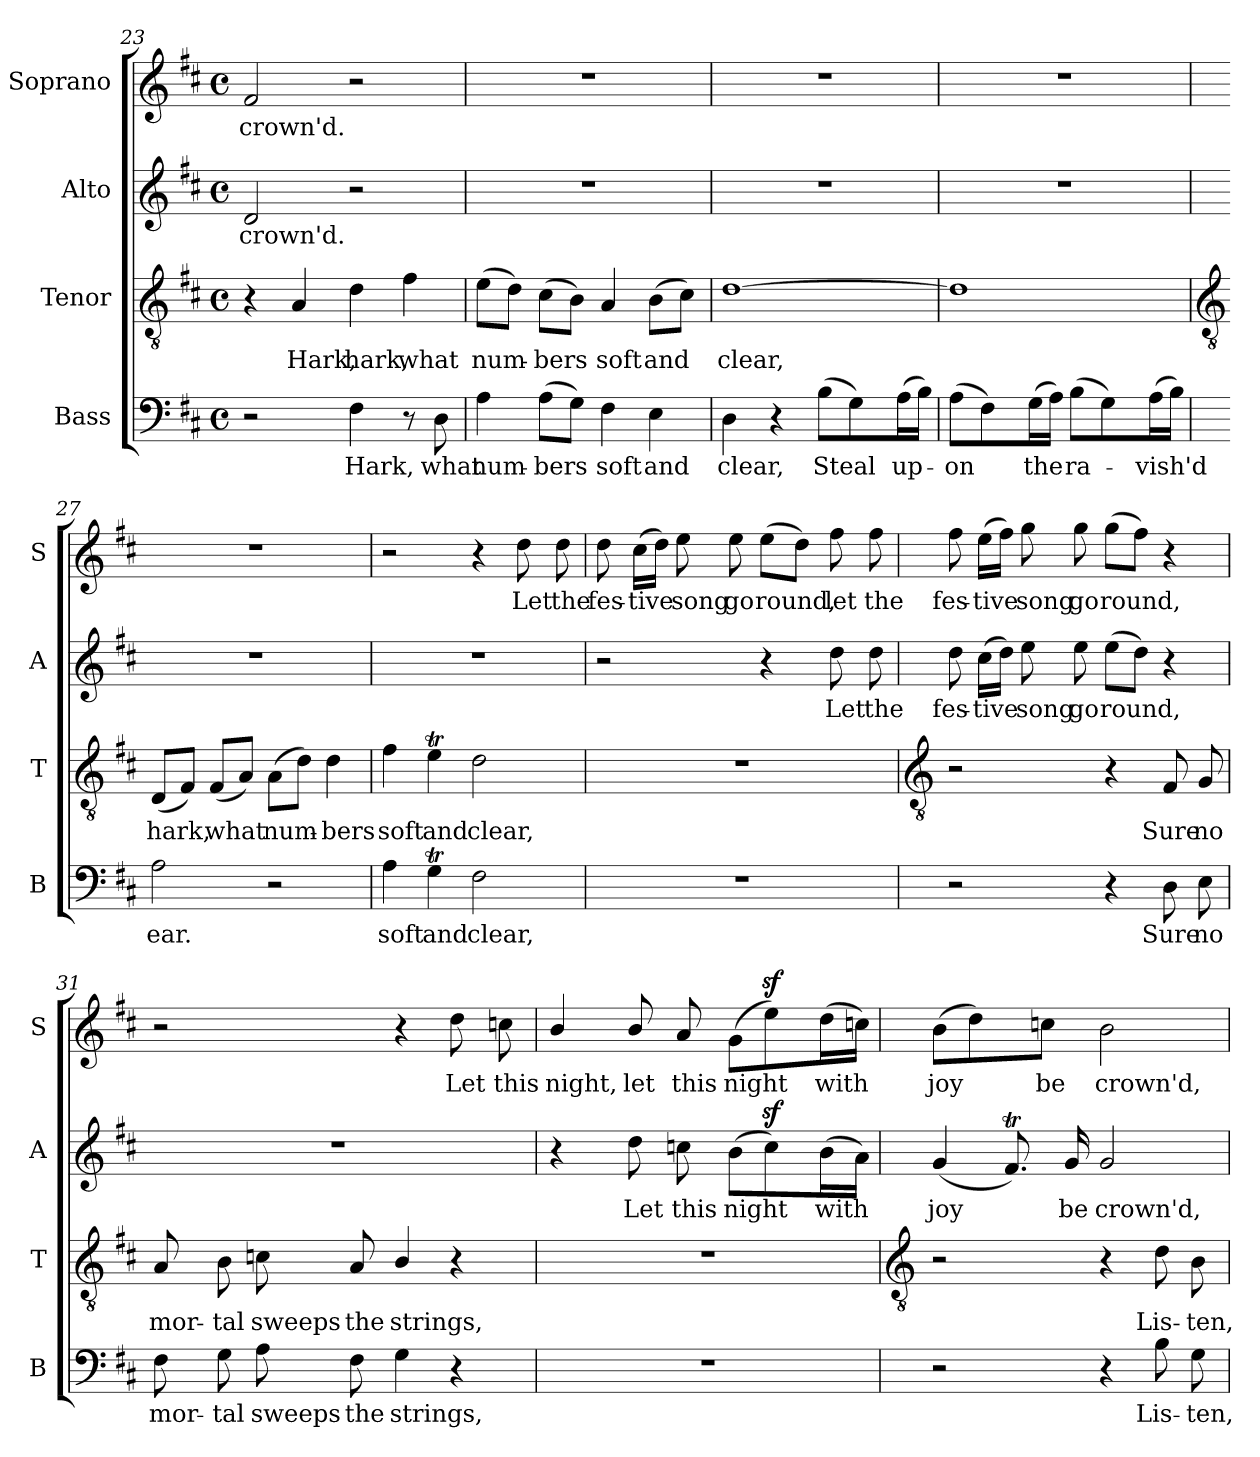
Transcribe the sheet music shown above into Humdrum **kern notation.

**kern	**text	**kern	**text	**kern	**text	**kern	**text
*part4	*part4	*part3	*part3	*part2	*part2	*part1	*part1
*staff4	*staff4	*staff3	*staff3	*staff2	*staff2	*staff1	*staff1
*I"Bass	*	*I"Tenor	*	*I"Alto	*	*I"Soprano	*
*I'B	*	*I'T	*	*I'A	*	*I'S	*
!!LO:LB:g=z
*clefF4	*	*clefGv2	*	*clefG2	*	*clefG2	*
*k[f#c#]	*	*k[f#c#]	*	*k[f#c#]	*	*k[f#c#]	*
*D:	*	*D:	*	*D:	*	*D:	*
*M4/4	*	*M4/4	*	*M4/4	*	*M4/4	*
*met(c)	*	*met(c)	*	*met(c)	*	*met(c)	*
=23	=23	=23	=23	=23	=23	=23	=23
!	!	!	!	!	!LO:LY:b	!	!LO:LY:b
2r	.	4r	.	2d	crown'd.	2f#	crown'd.
!	!	!	!LO:LY:b	!	!	!	!
.	.	4A	Hark,	.	.	.	.
!	!LO:LY:b	!	!LO:LY:b	!	!	!	!
4F#	Hark,	4d	hark,	2r	.	2r	.
!	!	!	!LO:LY:b	!	!	!	!
8r	.	4f#	what	.	.	.	.
!	!LO:LY:b	!	!	!	!	!	!
8D	what	.	.	.	.	.	.
=24	=24	=24	=24	=24	=24	=24	=24
!	!LO:LY:b	!	!LO:LY:b	!	!	!	!
4A	num-	(>8eL	num-	1r	.	1r	.
.	.	8dJ)	.	.	.	.	.
!	!LO:LY:b	!	!LO:LY:b	!	!	!	!
(>8AL	-bers	(>8c#L	bers	.	.	.	.
8GJ)	.	8BJ)	.	.	.	.	.
!	!LO:LY:b	!	!LO:LY:b	!	!	!	!
4F#	soft	4A	soft	.	.	.	.
!	!LO:LY:b	!	!LO:LY:b	!	!	!	!
4E	and	(>8BL	and	.	.	.	.
.	.	8c#J)	.	.	.	.	.
=25	=25	=25	=25	=25	=25	=25	=25
!	!LO:LY:b	!	!LO:LY:b	!	!	!	!
4D	clear,	[1d	clear,	1r	.	1r	.
4r	.	.	.	.	.	.	.
!	!LO:LY:b	!	!	!	!	!	!
(>8BL	Steal	.	.	.	.	.	.
4G)	.	.	.	.	.	.	.
!	!LO:LY:b	!	!	!	!	!	!
(>16AL	up-	.	.	.	.	.	.
16BJJ)	.	.	.	.	.	.	.
=26	=26	=26	=26	=26	=26	=26	=26
!	!LO:LY:b	!	!	!	!	!	!
(>8AL	on	1d]	.	1r	.	1r	.
4F#)	.	.	.	.	.	.	.
!	!LO:LY:b	!	!	!	!	!	!
(>16GL	the	.	.	.	.	.	.
16AJJ)	.	.	.	.	.	.	.
!	!LO:LY:b	!	!	!	!	!	!
(>8BL	ra-	.	.	.	.	.	.
4G)	.	.	.	.	.	.	.
!	!LO:LY:b	!	!	!	!	!	!
(>16AL	vish'd	.	.	.	.	.	.
16BJJ)	.	.	.	.	.	.	.
!!LO:LB:g=z
=27	=27	=27	=27	=27	=27	=27	=27
*	*	*clefGv2	*	*	*	*	*
!	!LO:LY:b	!	!LO:LY:b	!	!	!	!
2A	ear.	(<8DL	hark,	1r	.	1r	.
.	.	8F#J)	.	.	.	.	.
!	!	!	!LO:LY:b	!	!	!	!
.	.	(<8F#L	what	.	.	.	.
.	.	8AJ)	.	.	.	.	.
!	!	!	!LO:LY:b	!	!	!	!
2r	.	(>8AL	num-	.	.	.	.
.	.	8dJ)	.	.	.	.	.
!	!	!	!LO:LY:b	!	!	!	!
.	.	4d	bers	.	.	.	.
=28	=28	=28	=28	=28	=28	=28	=28
!	!LO:LY:b	!	!LO:LY:b	!	!	!	!
4A	soft	4f#	soft	1r	.	2r	.
!	!LO:LY:b	!	!LO:LY:b	!	!	!	!
4GT	and	4eT	and	.	.	.	.
!	!LO:LY:b	!	!LO:LY:b	!	!	!	!
2F#	clear,	2d	clear,	.	.	4r	.
!	!	!	!	!	!	!	!LO:LY:b
.	.	.	.	.	.	8dd	Let
!	!	!	!	!	!	!	!LO:LY:b
.	.	.	.	.	.	8dd	the
=29	=29	=29	=29	=29	=29	=29	=29
!	!	!	!	!	!	!	!LO:LY:b
1r	.	1r	.	2r	.	8dd	fes-
!	!	!	!	!	!	!	!LO:LY:b
.	.	.	.	.	.	(>16cc#LL	-tive
.	.	.	.	.	.	16ddJJ)	.
!	!	!	!	!	!	!	!LO:LY:b
.	.	.	.	.	.	8ee	song
!	!	!	!	!	!	!	!LO:LY:b
.	.	.	.	.	.	8ee	go
!	!	!	!	!	!	!	!LO:LY:b
.	.	.	.	4r	.	(>8eeL	round,
.	.	.	.	.	.	8ddJ)	.
!	!	!	!	!	!LO:LY:b	!	!LO:LY:b
.	.	.	.	8dd	Let	8ff#	let
!	!	!	!	!	!LO:LY:b	!	!LO:LY:b
.	.	.	.	8dd	the	8ff#	the
!!LO:LB:g=z
=30	=30	=30	=30	=30	=30	=30	=30
*	*	*clefGv2	*	*	*	*	*
!	!	!	!	!	!LO:LY:b	!	!LO:LY:b
2r	.	2r	.	8dd	fes-	8ff#	fes-
!	!	!	!	!	!LO:LY:b	!	!LO:LY:b
.	.	.	.	(>16cc#LL	-tive	(>16eeLL	-tive
.	.	.	.	16ddJJ)	.	16ff#JJ)	.
!	!	!	!	!	!LO:LY:b	!	!LO:LY:b
.	.	.	.	8ee	song	8gg	song
!	!	!	!	!	!LO:LY:b	!	!LO:LY:b
.	.	.	.	8ee	go	8gg	go
!	!	!	!	!	!LO:LY:b	!	!LO:LY:b
4r	.	4r	.	(>8eeL	round,	(>8ggL	round,
.	.	.	.	8ddJ)	.	8ff#J)	.
!	!LO:LY:b	!	!LO:LY:b	!	!	!	!
8D	Sure	8F#	Sure	4r	.	4r	.
!	!LO:LY:b	!	!LO:LY:b	!	!	!	!
8E	no	8G	no	.	.	.	.
=31	=31	=31	=31	=31	=31	=31	=31
!	!LO:LY:b	!	!LO:LY:b	!	!	!	!
8F#	mor-	8A	mor-	1r	.	2r	.
!	!LO:LY:b	!	!LO:LY:b	!	!	!	!
8G	-tal	8B	-tal	.	.	.	.
!	!LO:LY:b	!	!LO:LY:b	!	!	!	!
8A	sweeps	8cn	sweeps	.	.	.	.
!	!LO:LY:b	!	!LO:LY:b	!	!	!	!
8F#	the	8A	the	.	.	.	.
!	!LO:LY:b	!	!LO:LY:b	!	!	!	!
4G	strings,	4B/	strings,	.	.	4r	.
!	!	!	!	!	!	!	!LO:LY:b
4r	.	4r	.	.	.	8dd	Let
!	!	!	!	!	!	!	!LO:LY:b
.	.	.	.	.	.	8ccn	this
=32	=32	=32	=32	=32	=32	=32	=32
!	!	!	!	!	!	!	!LO:LY:b
1r	.	1r	.	4r	.	4b/	night,
!	!	!	!	!	!LO:LY:b	!	!LO:LY:b
.	.	.	.	8dd	Let	8b/	let
!	!	!	!	!	!LO:LY:b	!	!LO:LY:b
.	.	.	.	8ccn	this	8a	this
!	!	!	!	!	!LO:LY:b	!	!LO:LY:b
.	.	.	.	(>8bL	night	(8gL	night
.	.	.	.	4ccz>)	.	4eez>)	.
!	!	!	!	!	!LO:LY:b	!	!LO:LY:b
.	.	.	.	(<16bL	with	(>16ddL	with
.	.	.	.	16aJJ)	.	16ccnJJ)	.
!!LO:LB:g=z
=33	=33	=33	=33	=33	=33	=33	=33
*	*	*clefGv2	*	*	*	*	*
!	!	!	!	!	!LO:LY:b	!	!LO:LY:b
2r	.	2r	.	(<4g	joy	(>8bL	joy
.	.	.	.	.	.	4dd)	.
.	.	.	.	8.f#t)	.	.	.
!	!	!	!	!	!	!	!LO:LY:b
.	.	.	.	.	.	8ccnJ	be
!	!	!	!	!	!LO:LY:b	!	!
.	.	.	.	16g	be	.	.
!	!	!	!	!	!LO:LY:b	!	!LO:LY:b
4r	.	4r	.	2g	crown'd,	2b	crown'd,
!	!LO:LY:b	!	!LO:LY:b	!	!	!	!
8B	Lis-	8d	Lis-	.	.	.	.
!	!LO:LY:b	!	!LO:LY:b	!	!	!	!
8G	-ten,	8B	-ten,	.	.	.	.
=	=	=	=	=	=	=	=
*-	*-	*-	*-	*-	*-	*-	*-
